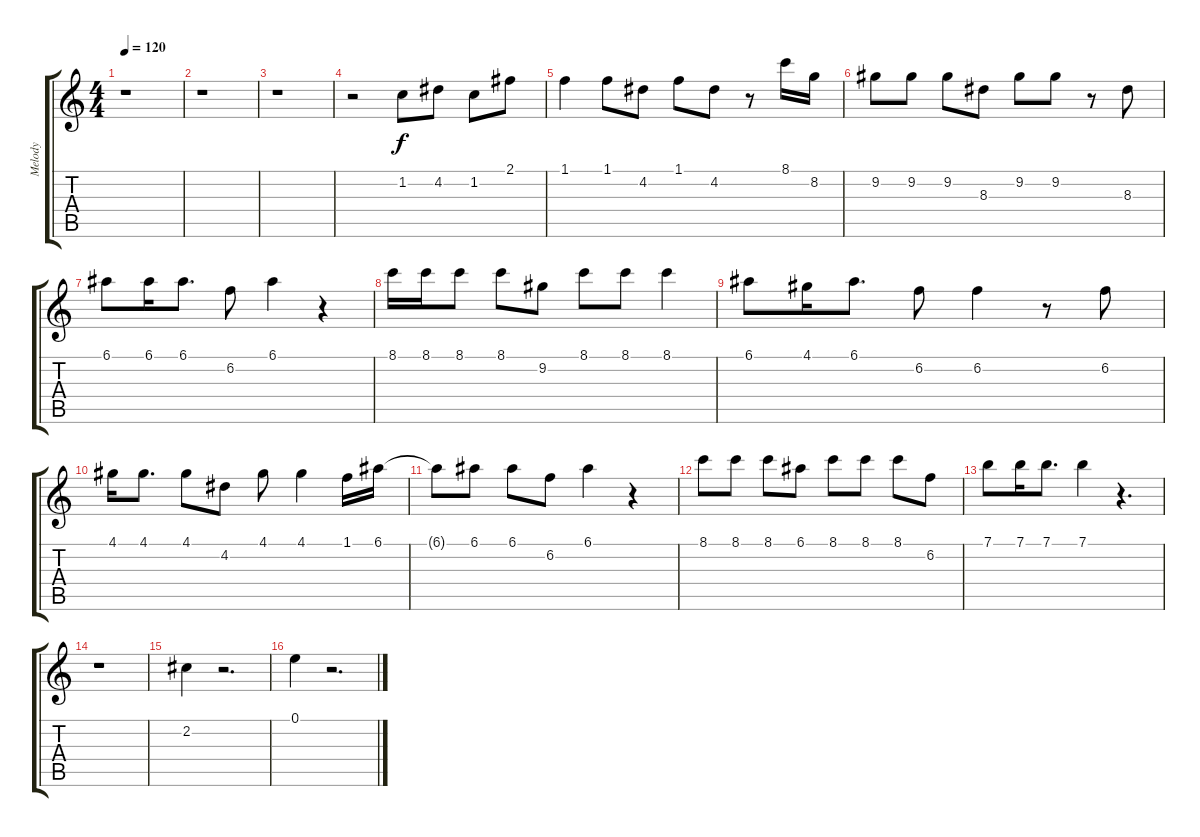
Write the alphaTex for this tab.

\track ("Melody" "Melody") {instrument acousticguitarnylon}
\staff {score tabs}
\tuning (E4 B3 G3 D3 A2 E2) {hide}
\ts (4 4)
\tempo 120
\clef g2
\ks c
r.1{dy f} |
r.1 |
r.1 |
r.2 1.2.8 4.2.8 1.2.8 2.1.8 |
1.1.4 1.1.8 4.2.8 1.1.8 4.2.8 r.8 8.1.16 8.2.16 |
9.2.8 9.2.8 9.2.8 8.3.8 9.2.8 9.2.8 r.8 8.3.8 |
6.1.8 6.1.16 6.1.8{d} 6.2.8 6.1.4 r.4 |
8.1.16 8.1.16 8.1.8 8.1.8 9.2.8 8.1.8 8.1.8 8.1.4 |
6.1.8 4.1.16 6.1.8{d} 6.2.8 6.2.4 r.8 6.2.8 |
4.1.16 4.1.8{d} 4.1.8 4.2.8 4.1.8 4.1.4 1.1.16 6.1.16 |
6.1{t}.8 6.1.8 6.1.8 6.2.8 6.1.4 r.4 |
8.1.8 8.1.8 8.1.8 6.1.8 8.1.8 8.1.8 8.1.8 6.2.8 |
7.1.8 7.1.16 7.1.8{d} 7.1.4 r.4{d} |
r.1 |
2.2.4 r.2{d} |
0.1.4 r.2{d}
